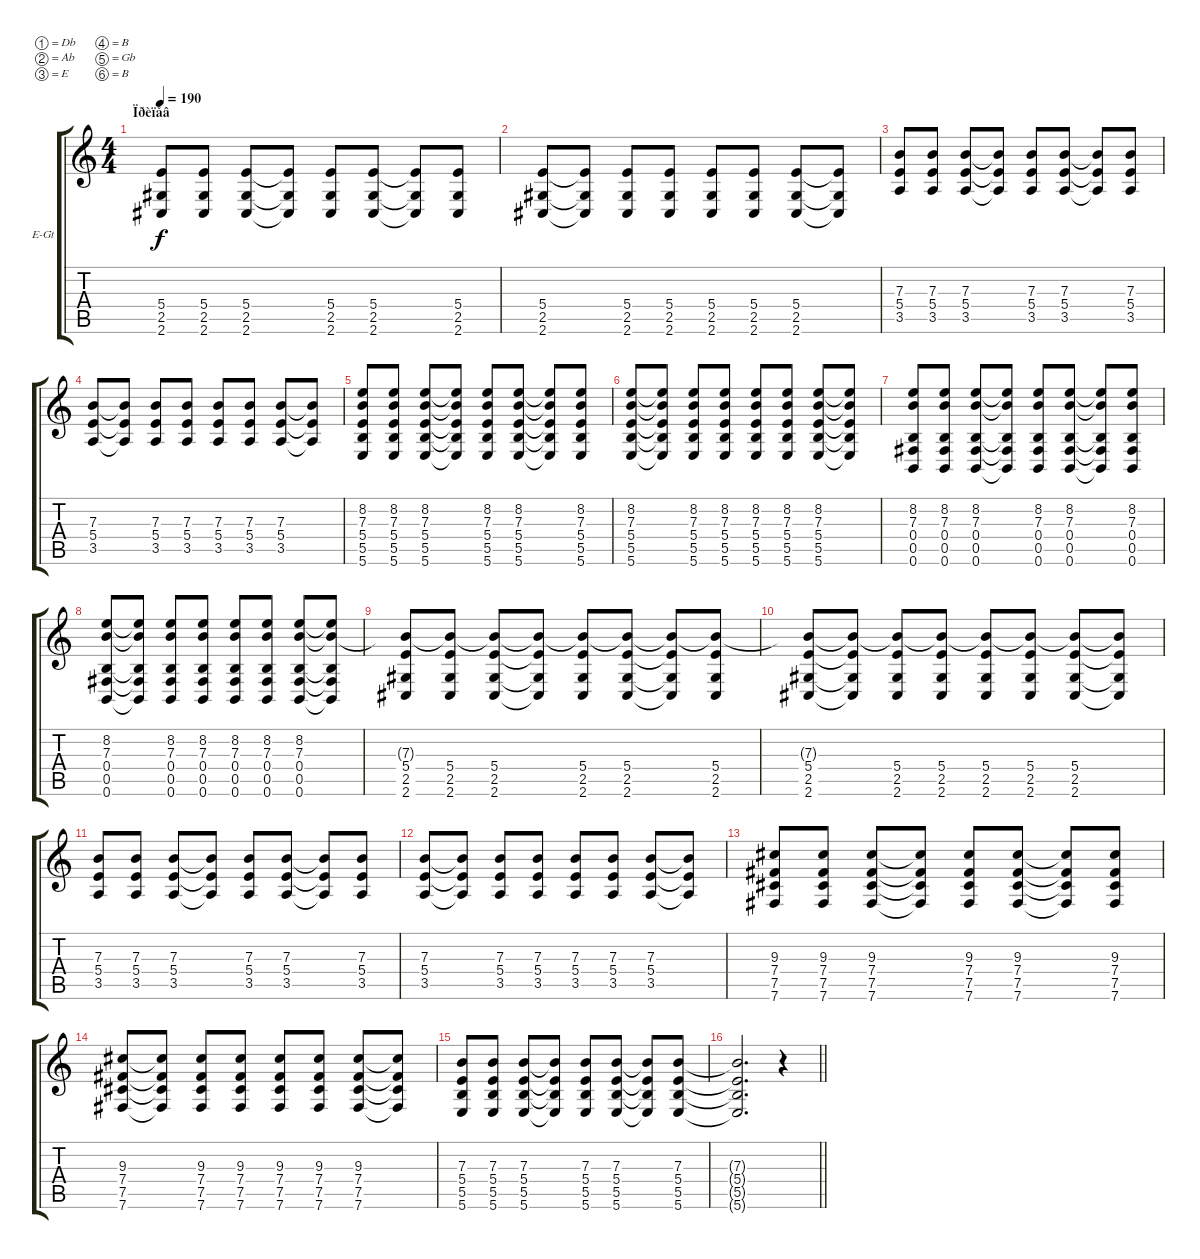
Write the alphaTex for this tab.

\bracketExtendMode groupsimilarinstruments
\firstSystemTrackNameOrientation horizontal
\otherSystemsTrackNameOrientation horizontal
\track ("Duke" "E-Gt") {instrument distortionguitar}
\staff {score tabs}
\tuning (Db4 Ab3 E3 B2 Gb2 B1)
\ts (4 4)
\section ("" "Ïðèïåâ")
\tempo 190
\clef g2
\ks c
(5.4 2.5 2.6).8{dy f} (5.4 2.5 2.6).8 (5.4 2.5 2.6).8 (5.4{t} 2.5{t} 2.6{t}).8 (5.4 2.5 2.6).8 (5.4 2.5 2.6).8 (5.4{t} 2.5{t} 2.6{t}).8 (5.4 2.5 2.6).8 |
(5.4 2.5 2.6).8 (5.4{t} 2.5{t} 2.6{t}).8 (5.4 2.5 2.6).8 (5.4 2.5 2.6).8 (5.4 2.5 2.6).8 (5.4 2.5 2.6).8 (5.4 2.5 2.6).8 (5.4{t} 2.5{t} 2.6{t}).8 |
(7.3 5.4 3.5).8 (7.3 5.4 3.5).8 (7.3 5.4 3.5).8 (7.3{t} 5.4{t} 3.5{t}).8 (7.3 5.4 3.5).8 (7.3 5.4 3.5).8 (7.3{t} 5.4{t} 3.5{t}).8 (7.3 5.4 3.5).8 |
(7.3 5.4 3.5).8 (7.3{t} 5.4{t} 3.5{t}).8 (7.3 5.4 3.5).8 (7.3 5.4 3.5).8 (7.3 5.4 3.5).8 (7.3 5.4 3.5).8 (7.3 5.4 3.5).8 (7.3{t} 5.4{t} 3.5{t}).8 |
(8.2 7.3 5.4 5.5 5.6).8 (8.2 7.3 5.4 5.5 5.6).8 (8.2 7.3 5.4 5.5 5.6).8 (8.2{t} 7.3{t} 5.4{t} 5.5{t} 5.6{t}).8 (8.2 7.3 5.4 5.5 5.6).8 (8.2 7.3 5.4 5.5 5.6).8 (8.2{t} 7.3{t} 5.4{t} 5.5{t} 5.6{t}).8 (8.2 7.3 5.4 5.5 5.6).8 |
(8.2 7.3 5.4 5.5 5.6).8 (8.2{t} 7.3{t} 5.4{t} 5.5{t} 5.6{t}).8 (8.2 7.3 5.4 5.5 5.6).8 (8.2 7.3 5.4 5.5 5.6).8 (8.2 7.3 5.4 5.5 5.6).8 (8.2 7.3 5.4 5.5 5.6).8 (8.2 7.3 5.4 5.5 5.6).8 (8.2{t} 7.3{t} 5.4{t} 5.5{t} 5.6{t}).8 |
(8.2 7.3 0.4 0.5 0.6).8 (8.2 7.3 0.4 0.5 0.6).8 (8.2 7.3 0.4 0.5 0.6).8 (8.2{t} 7.3{t} 0.4{t} 0.5{t} 0.6{t}).8 (8.2 7.3 0.4 0.5 0.6).8 (8.2 7.3 0.4 0.5 0.6).8 (8.2{t} 7.3{t} 0.4{t} 0.5{t} 0.6{t}).8 (8.2 7.3 0.4 0.5 0.6).8 |
(8.2 7.3 0.4 0.5 0.6).8 (8.2{t} 7.3{t} 0.4{t} 0.5{t} 0.6{t}).8 (8.2 7.3 0.4 0.5 0.6).8 (8.2 7.3 0.4 0.5 0.6).8 (8.2 7.3 0.4 0.5 0.6).8 (8.2 7.3 0.4 0.5 0.6).8 (8.2 7.3 0.4 0.5 0.6).8 (8.2{t} 7.3{t} 0.4{t} 0.5{t} 0.6{t}).8 |
(5.4 2.5 2.6 7.3{t}).8 (5.4 2.5 2.6 7.3{t}).8 (5.4 2.5 2.6 7.3{t}).8 (5.4{t} 2.5{t} 2.6{t} 7.3{t}).8 (5.4 2.5 2.6 7.3{t}).8 (5.4 2.5 2.6 7.3{t}).8 (7.3{t} 5.4{t} 2.5{t} 2.6{t}).8 (5.4 2.5 2.6 7.3{t}).8 |
(5.4 2.5 2.6 7.3{t}).8 (5.4{t} 2.5{t} 2.6{t} 7.3{t}).8 (5.4 2.5 2.6 7.3{t}).8 (5.4 2.5 2.6 7.3{t}).8 (5.4 2.5 2.6 7.3{t}).8 (5.4 2.5 2.6 7.3{t}).8 (5.4 2.5 2.6 7.3{t}).8 (7.3{t} 5.4{t} 2.5{t} 2.6{t}).8 |
(7.3 5.4 3.5).8 (7.3 5.4 3.5).8 (7.3 5.4 3.5).8 (7.3{t} 5.4{t} 3.5{t}).8 (7.3 5.4 3.5).8 (7.3 5.4 3.5).8 (7.3{t} 5.4{t} 3.5{t}).8 (7.3 5.4 3.5).8 |
(7.3 5.4 3.5).8 (7.3{t} 5.4{t} 3.5{t}).8 (7.3 5.4 3.5).8 (7.3 5.4 3.5).8 (7.3 5.4 3.5).8 (7.3 5.4 3.5).8 (7.3 5.4 3.5).8 (7.3{t} 5.4{t} 3.5{t}).8 |
(9.3 7.4 7.5 7.6).8 (9.3 7.4 7.5 7.6).8 (9.3 7.4 7.5 7.6).8 (9.3{t} 7.4{t} 7.5{t} 7.6{t}).8 (9.3 7.4 7.5 7.6).8 (9.3 7.4 7.5 7.6).8 (9.3{t} 7.4{t} 7.5{t} 7.6{t}).8 (9.3 7.4 7.5 7.6).8 |
(9.3 7.4 7.5 7.6).8 (9.3{t} 7.4{t} 7.5{t} 7.6{t}).8 (9.3 7.4 7.5 7.6).8 (9.3 7.4 7.5 7.6).8 (9.3 7.4 7.5 7.6).8 (9.3 7.4 7.5 7.6).8 (9.3 7.4 7.5 7.6).8 (9.3{t} 7.4{t} 7.5{t} 7.6{t}).8 |
(7.3 5.4 5.5 5.6).8 (7.3 5.4 5.5 5.6).8 (7.3 5.4 5.5 5.6).8 (7.3{t} 5.4{t} 5.5{t} 5.6{t}).8 (7.3 5.4 5.5 5.6).8 (7.3 5.4 5.5 5.6).8 (7.3{t} 5.4{t} 5.5{t} 5.6{t}).8 (7.3 5.4 5.5 5.6).8 |
\barLineRight lightlight
(7.3{t} 5.4{t} 5.5{t} 5.6{t}).2{d} r.4
